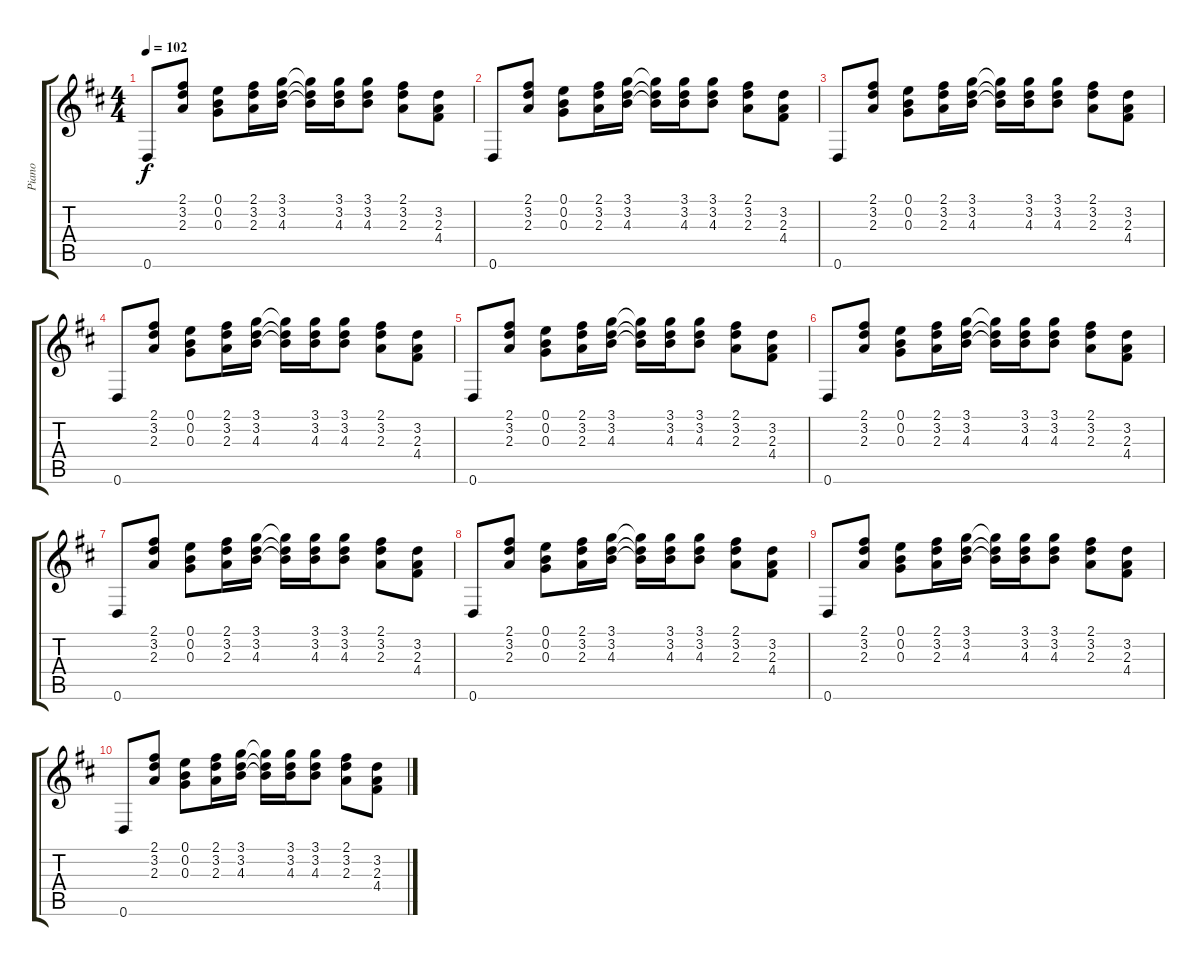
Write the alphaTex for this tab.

\track ("Piano" "Piano") {instrument brightacousticpiano}
\staff {score tabs}
\tuning (E5 B4 G4 D4 A3 D3) {hide}
\ts (4 4)
\tempo 102
\clef g2
\ks d
0.6.8{dy f} (2.1 3.2 2.3).8 (0.1 0.2 0.3).8 (2.1 3.2 2.3).16 (3.1 3.2 4.3).16 (3.1{t} 3.2{t} 4.3{t}).16 (3.1 3.2 4.3).16 (3.1 3.2 4.3).8 (2.1 3.2 2.3).8 (3.2 2.3 4.4).8 |
0.6.8 (2.1 3.2 2.3).8 (0.1 0.2 0.3).8 (2.1 3.2 2.3).16 (3.1 3.2 4.3).16 (3.1{t} 3.2{t} 4.3{t}).16 (3.1 3.2 4.3).16 (3.1 3.2 4.3).8 (2.1 3.2 2.3).8 (3.2 2.3 4.4).8 |
0.6.8 (2.1 3.2 2.3).8 (0.1 0.2 0.3).8 (2.1 3.2 2.3).16 (3.1 3.2 4.3).16 (3.1{t} 3.2{t} 4.3{t}).16 (3.1 3.2 4.3).16 (3.1 3.2 4.3).8 (2.1 3.2 2.3).8 (3.2 2.3 4.4).8 |
0.6.8 (2.1 3.2 2.3).8 (0.1 0.2 0.3).8 (2.1 3.2 2.3).16 (3.1 3.2 4.3).16 (3.1{t} 3.2{t} 4.3{t}).16 (3.1 3.2 4.3).16 (3.1 3.2 4.3).8 (2.1 3.2 2.3).8 (3.2 2.3 4.4).8 |
0.6.8 (2.1 3.2 2.3).8 (0.1 0.2 0.3).8 (2.1 3.2 2.3).16 (3.1 3.2 4.3).16 (3.1{t} 3.2{t} 4.3{t}).16 (3.1 3.2 4.3).16 (3.1 3.2 4.3).8 (2.1 3.2 2.3).8 (3.2 2.3 4.4).8 |
0.6.8 (2.1 3.2 2.3).8 (0.1 0.2 0.3).8 (2.1 3.2 2.3).16 (3.1 3.2 4.3).16 (3.1{t} 3.2{t} 4.3{t}).16 (3.1 3.2 4.3).16 (3.1 3.2 4.3).8 (2.1 3.2 2.3).8 (3.2 2.3 4.4).8 |
0.6.8 (2.1 3.2 2.3).8 (0.1 0.2 0.3).8 (2.1 3.2 2.3).16 (3.1 3.2 4.3).16 (3.1{t} 3.2{t} 4.3{t}).16 (3.1 3.2 4.3).16 (3.1 3.2 4.3).8 (2.1 3.2 2.3).8 (3.2 2.3 4.4).8 |
0.6.8 (2.1 3.2 2.3).8 (0.1 0.2 0.3).8 (2.1 3.2 2.3).16 (3.1 3.2 4.3).16 (3.1{t} 3.2{t} 4.3{t}).16 (3.1 3.2 4.3).16 (3.1 3.2 4.3).8 (2.1 3.2 2.3).8 (3.2 2.3 4.4).8 |
0.6.8 (2.1 3.2 2.3).8 (0.1 0.2 0.3).8 (2.1 3.2 2.3).16 (3.1 3.2 4.3).16 (3.1{t} 3.2{t} 4.3{t}).16 (3.1 3.2 4.3).16 (3.1 3.2 4.3).8 (2.1 3.2 2.3).8 (3.2 2.3 4.4).8 |
0.6.8 (2.1 3.2 2.3).8 (0.1 0.2 0.3).8 (2.1 3.2 2.3).16 (3.1 3.2 4.3).16 (3.1{t} 3.2{t} 4.3{t}).16 (3.1 3.2 4.3).16 (3.1 3.2 4.3).8 (2.1 3.2 2.3).8 (3.2 2.3 4.4).8
